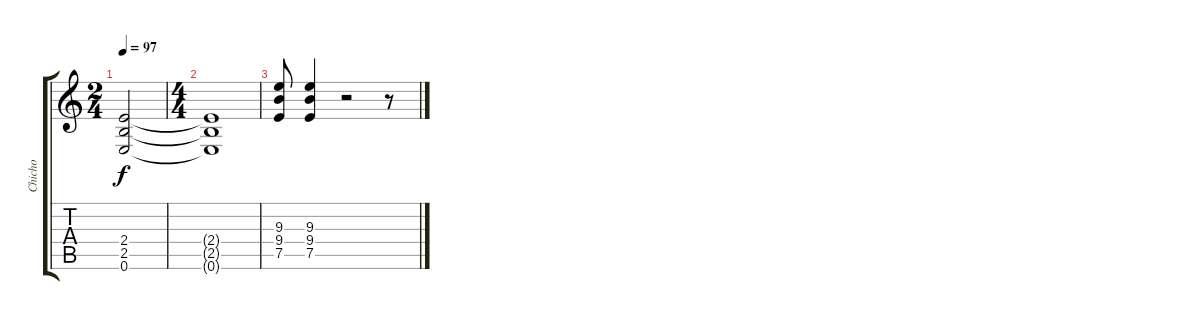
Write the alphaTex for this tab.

\track ("Chicho" "Chicho") {instrument distortionguitar}
\staff {score tabs}
\tuning (E4 B3 G3 D3 A2 E2) {hide}
\ts (2 4)
\tempo 97
\clef g2
\ks c
(2.4{t} 2.5{t} 0.6{t}).2{dy f} |
\ts (4 4)
(2.4{t} 2.5{t} 0.6{t}).1 |
(9.3 9.4 7.5).8 (9.3 9.4 7.5).4 r.2 r.8
